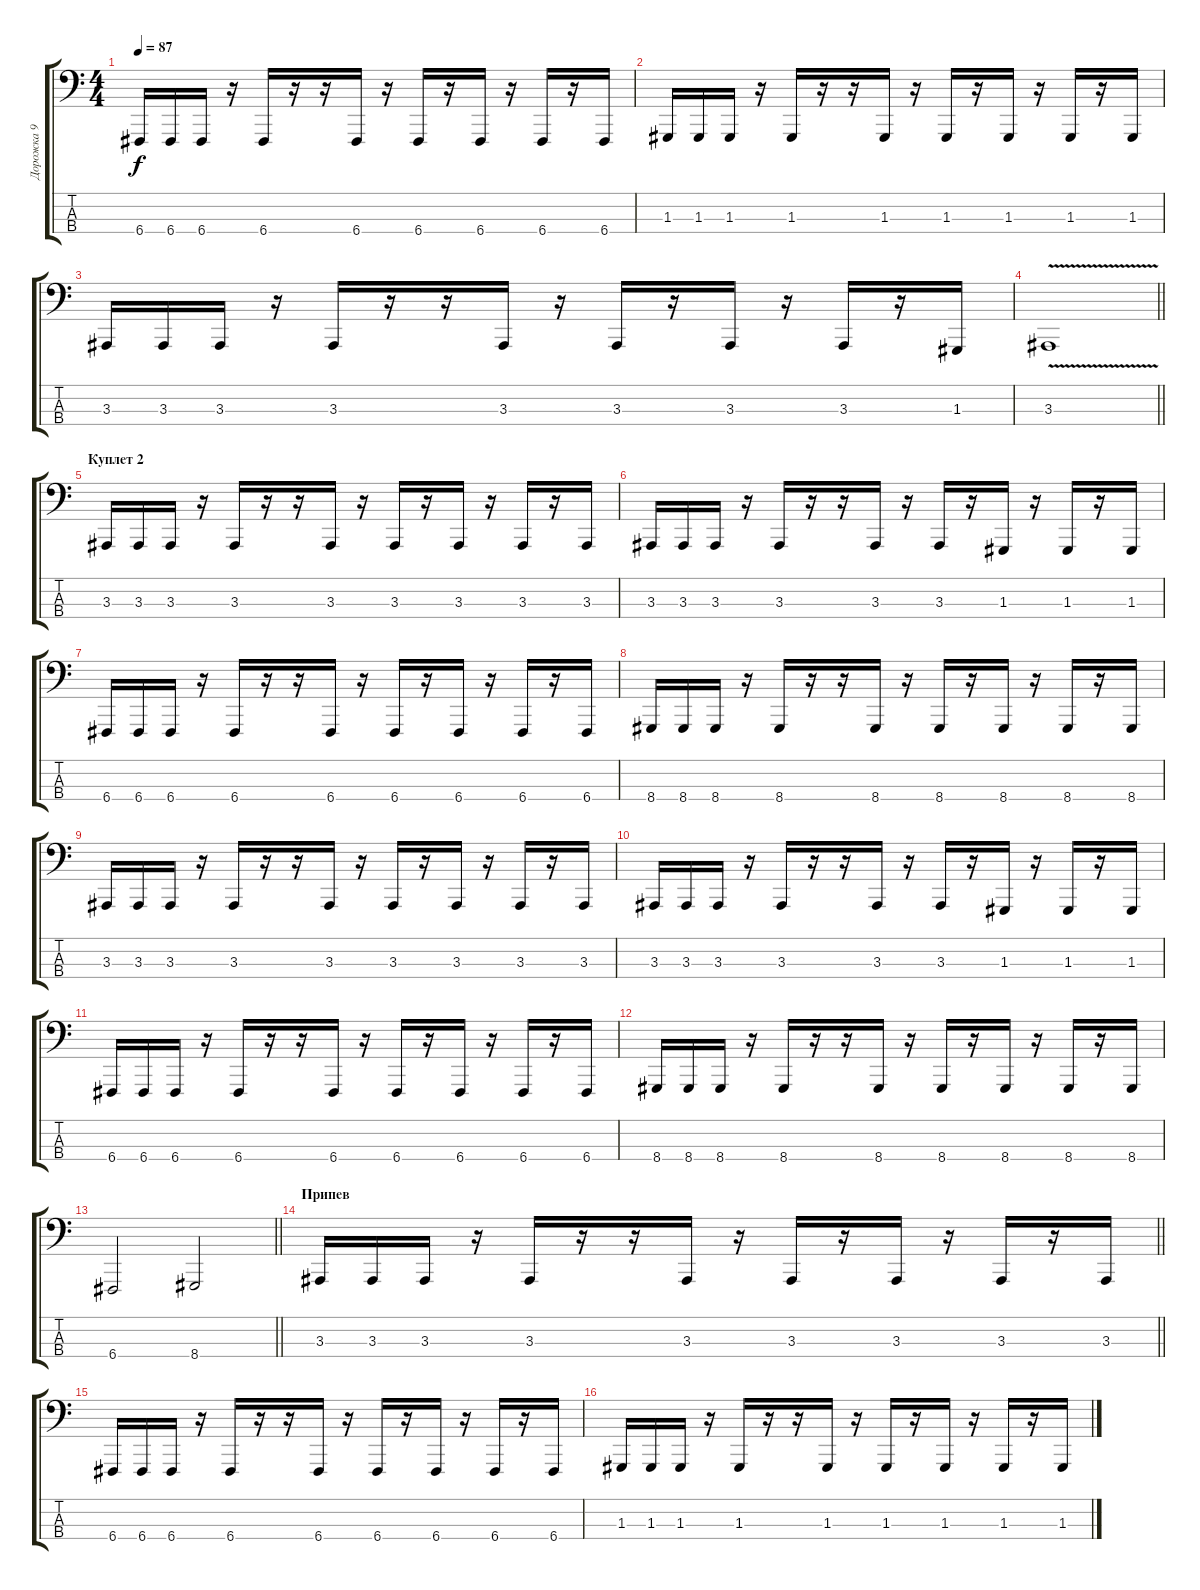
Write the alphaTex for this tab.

\track ("Дорожка 9" "Дорожка 9") {instrument lead2sawtooth}
\staff {score tabs}
\tuning (F2 C2 G1 C1) {hide}
\ts (4 4)
\tempo 87
\clef f4
\ks c
6.4.16{dy f} 6.4.16 6.4.16 r.16 6.4.16 r.16 r.16 6.4.16 r.16 6.4.16 r.16 6.4.16 r.16 6.4.16 r.16 6.4.16 |
1.3.16 1.3.16 1.3.16 r.16 1.3.16 r.16 r.16 1.3.16 r.16 1.3.16 r.16 1.3.16 r.16 1.3.16 r.16 1.3.16 |
3.3.16 3.3.16 3.3.16 r.16 3.3.16 r.16 r.16 3.3.16 r.16 3.3.16 r.16 3.3.16 r.16 3.3.16 r.16 1.3.16 |
\barLineRight lightlight
3.3{v}.1 |
\section ("" "Куплет 2")
3.3.16 3.3.16 3.3.16 r.16 3.3.16 r.16 r.16 3.3.16 r.16 3.3.16 r.16 3.3.16 r.16 3.3.16 r.16 3.3.16 |
3.3.16 3.3.16 3.3.16 r.16 3.3.16 r.16 r.16 3.3.16 r.16 3.3.16 r.16 1.3.16 r.16 1.3.16 r.16 1.3.16 |
6.4.16 6.4.16 6.4.16 r.16 6.4.16 r.16 r.16 6.4.16 r.16 6.4.16 r.16 6.4.16 r.16 6.4.16 r.16 6.4.16 |
8.4.16 8.4.16 8.4.16 r.16 8.4.16 r.16 r.16 8.4.16 r.16 8.4.16 r.16 8.4.16 r.16 8.4.16 r.16 8.4.16 |
3.3.16 3.3.16 3.3.16 r.16 3.3.16 r.16 r.16 3.3.16 r.16 3.3.16 r.16 3.3.16 r.16 3.3.16 r.16 3.3.16 |
3.3.16 3.3.16 3.3.16 r.16 3.3.16 r.16 r.16 3.3.16 r.16 3.3.16 r.16 1.3.16 r.16 1.3.16 r.16 1.3.16 |
6.4.16 6.4.16 6.4.16 r.16 6.4.16 r.16 r.16 6.4.16 r.16 6.4.16 r.16 6.4.16 r.16 6.4.16 r.16 6.4.16 |
8.4.16 8.4.16 8.4.16 r.16 8.4.16 r.16 r.16 8.4.16 r.16 8.4.16 r.16 8.4.16 r.16 8.4.16 r.16 8.4.16 |
\barLineRight lightlight
6.4.2 8.4.2 |
\section ("" "Припев")
\barLineRight lightlight
3.3.16 3.3.16 3.3.16 r.16 3.3.16 r.16 r.16 3.3.16 r.16 3.3.16 r.16 3.3.16 r.16 3.3.16 r.16 3.3.16 |
6.4.16 6.4.16 6.4.16 r.16 6.4.16 r.16 r.16 6.4.16 r.16 6.4.16 r.16 6.4.16 r.16 6.4.16 r.16 6.4.16 |
1.3.16 1.3.16 1.3.16 r.16 1.3.16 r.16 r.16 1.3.16 r.16 1.3.16 r.16 1.3.16 r.16 1.3.16 r.16 1.3.16
